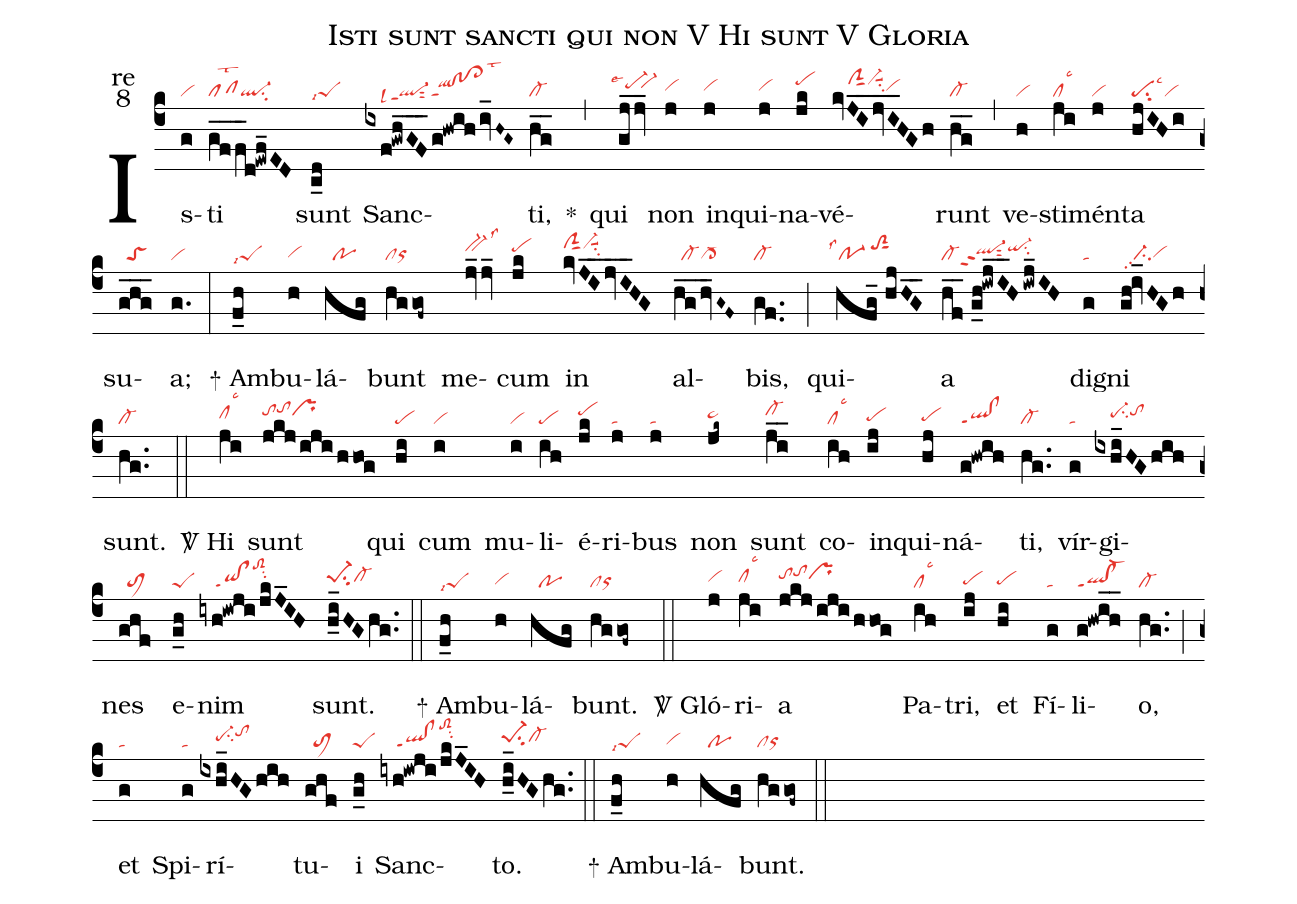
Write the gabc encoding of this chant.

name:Isti sunt sancti qui non V Hi sunt V Gloria;
office-part:re;
mode:8;
nabc-lines:1;
%%
(c4) Is(g|vi)ti(gf__f_d!ewf_ED|pflst2ql-su2) sunt(c_d|peSlsi7) Sanc(ixf!gwhGF___g!hwih/iv_H~G~|////ql-ppt1sut2lsl4ql!cl!cl>ppt1lst3)ti,(hg__|cl-) <sp>*</sp>(,) qui(gj_jv_|``pe-hilse4``vi-hi) non(j|vihh) in(j|vihh)qui(j|vihh)na(jk|pehj)vé(kvJI__jvI__HGh|////clShjsut1vi-hjsuu1su2vihh)runt(hg__|cl-) (,) ve(h|vi)sti(ji|cllsc3)mén(j|vi)ta(hjIHi|pesu2lsc3vi) su(ghg___|//toS)a;(g.|vi) (:)

<sp>+</sp> Am(f_h|peSlsi7)bu(h|vihg)lá(hfg|//po)bunt(hggof~|clorhg) me(jv_jv_|bv-hilss3)cum(jk|pehi) in(kvJI__jvI__HG|clShjsut1vi-hjsuu1su2) al(hg__/hv_G~F~|//cl-cl->)bis,(gf..|cl-) (;) qui(hfg_//hjHG__|``po-1lss1/toS2hjsut1)a(hf__//g_h!iwjI__H/iwj_IH|cl-ql-hhppt2sut2qi-hisu2) di(g|ta)gni(gh!iv_HGh|///ci-pp2vihg) sunt.(hg..|cl-) (::)

<sp>V/</sp> Hi(ji|clhhlsc3) sunt(jkj/iji/hhog|tohitohjprhi) qui(hi|pe) cum(i|vi) mu(i|vi)li(ih|pe)é(jk|pehi)ri(j|ta)bus(j|ta) non(jk~|ta>hh) sunt(ji__|cl-hi) co(ih|cllsc3)in(ij|pehg)qui(hj|pehg)ná(g!hwih|ql!clppt1)ti,(hg..|cl-) (;|) vír(g|ta)gi(ixhi_HGhih|////pe-hhsu2tohi)nes(ghf|//toM1) e(g_h|peS)nim(iyh!iwji/jkJ_IH|////qi!clppt1toS2hlsu2) sunt.(h_i_HGhg..|pe-1hhsu2cl-hh) (::)

<sp>+</sp> Am(f_h|peSlsi7)bu(h|vihg)lá(hfg|//po)bunt.(hggof~|clorhg) (::)

<sp>V/</sp> Gló(j|vihh)ri(ji|clhhlsc3)a(jkj/iji/hhog|tohitohjprhi) Pa(ih|cllsc3)tri,(ij|pehg) et(hi|pehg) Fí(g|ta)li(g!hwih__|ql!cl-ppt1)o,(hg..|cl-) (;) et(g|ta) Spi(g|ta)rí(ixhi_HG/hih|////pe-hhsu2tohj)tu(ghf|//toM1)i(g_h|peS) Sanc(iyh!iwji/jkJ_IH|////ql!clppt1toS2hlsu2)to.(h_i_HGhg..|pe-1hhsu2cl-hh) (::)

<sp>+</sp> Am(f_h|peSlsi7)bu(h|vihg)lá(hfg|//po)bunt.(hggof~|clorhg) (::)
